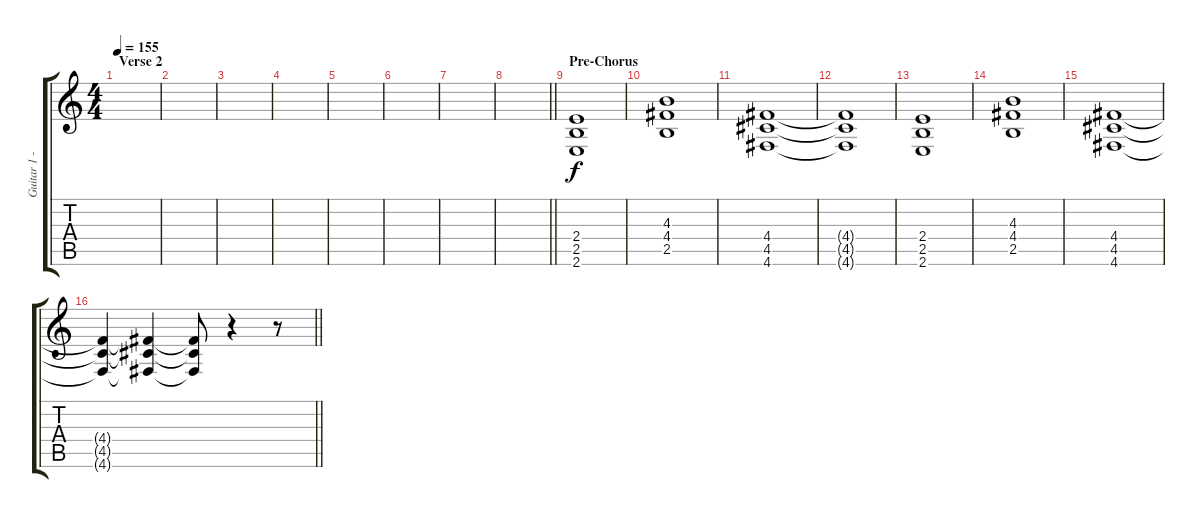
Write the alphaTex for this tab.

\track ("Guitar 1 - Overdrive" "Guitar 1 -") {instrument overdrivenguitar}
\staff {score tabs}
\tuning (E4 B3 G3 D3 A2 D2) {hide}
\ts (4 4)
\section ("" "Verse 2")
\tempo 155
\clef g2
\ks c
|
|
|
|
|
|
|
\barLineRight lightlight
|
\section ("" "Pre-Chorus")
(2.4 2.5 2.6).1 |
(4.3 4.4 2.5).1 |
(4.4 4.5 4.6).1 |
(4.4{t} 4.5{t} 4.6{t}).1 |
(2.4 2.5 2.6).1 |
(4.3 4.4 2.5).1 |
(4.4 4.5 4.6).1 |
\barLineRight lightlight
(4.4{t} 4.5{t} 4.6{t}).4 (4.4{t} 4.5{t} 4.6{t}).4 (4.4{t} 4.5{t} 4.6{t}).8 r.4 r.8
